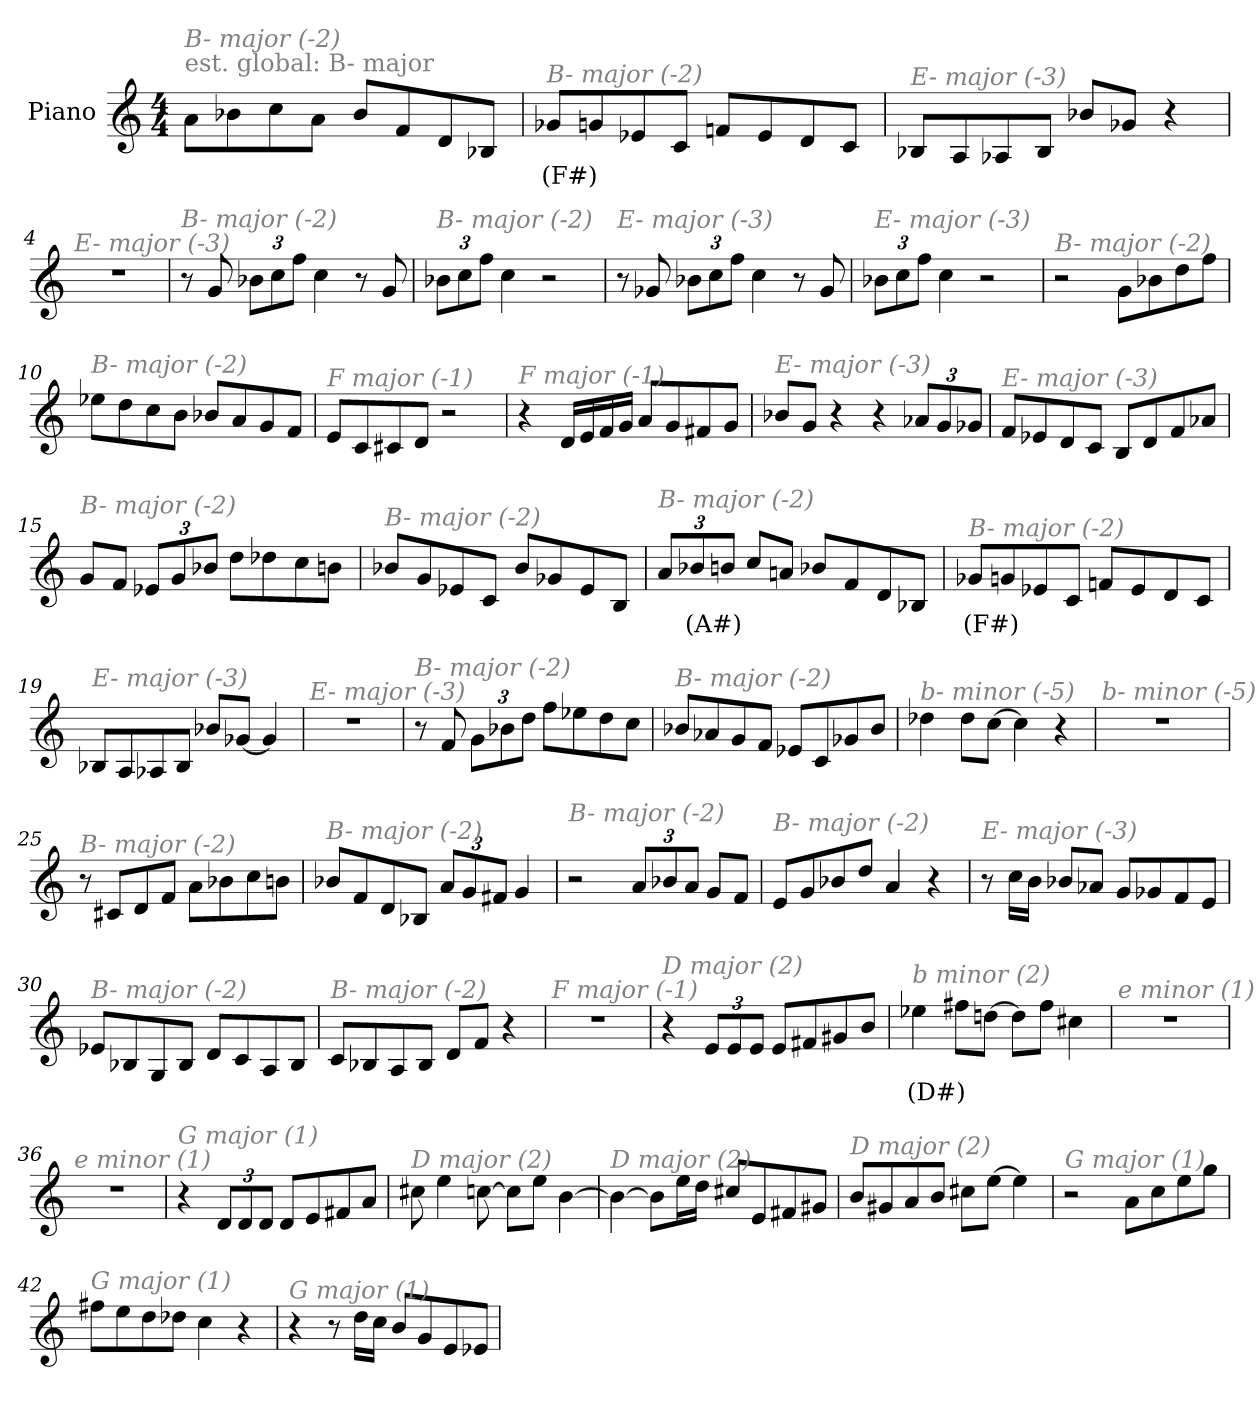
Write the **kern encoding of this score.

**kern	**text
*part1	*part1
*staff1	*staff1
*I"Piano	*
*I'Pno	*
*clefG2	*
*k[]	*
*M4/4	*
*MM308	*
=1	=1
!LO:TX:a:color=#808080:t=est. global&colon; B- major	!
!LO:TX:i:color=#808080:t=B- major (-2)	!
8a\L	.
8b-X\	.
8cc\	.
8a\J	.
8b-/L	.
8f/	.
8d/	.
8B-X/J	.
=2	=2
!LO:TX:i:color=#808080:t=B- major (-2)	!
8g-Xi/L	(F#)
8g/	.
8e-X/	.
8c/J	.
8fn/L	.
8e-/	.
8d/	.
8c/J	.
=3	=3
!LO:TX:i:color=#808080:t=E- major (-3)	!
8B-X/L	.
8A/	.
8A-X/	.
8B-/J	.
8b-X/L	.
8g-X/J	.
4r	.
=4	=4
!LO:TX:i:color=#808080:t=E- major (-3)	!
1r	.
!!LO:LB:g=z
=5	=5
!LO:TX:i:color=#808080:t=B- major (-2)	!
8r	.
8g/	.
*Xbrackettup	*
12b-X\L	.
12cc\	.
12ff\J	.
4cc\	.
8r	.
8g/	.
=6	=6
!LO:TX:i:color=#808080:t=B- major (-2)	!
12b-X\L	.
12cc\	.
12ff\J	.
4cc\	.
2r	.
=7	=7
!LO:TX:i:color=#808080:t=E- major (-3)	!
8r	.
8g-X/	.
12b-X\L	.
12cc\	.
12ff\J	.
4cc\	.
8r	.
8g-/	.
=8	=8
!LO:TX:i:color=#808080:t=E- major (-3)	!
12b-X\L	.
12cc\	.
12ff\J	.
4cc\	.
2r	.
=9	=9
!LO:TX:i:color=#808080:t=B- major (-2)	!
2r	.
8g\L	.
8b-X\	.
8dd\	.
8ff\J	.
!!LO:LB:g=z
=10	=10
!LO:TX:i:color=#808080:t=B- major (-2)	!
8ee-X\L	.
8dd\	.
8cc\	.
8b\J	.
8b-X/L	.
8a/	.
8g/	.
8f/J	.
=11	=11
!LO:TX:i:color=#808080:t=F major (-1)	!
8e/L	.
8c/	.
8c#X/	.
8d/J	.
2r	.
=12	=12
!LO:TX:i:color=#808080:t=F major (-1)	!
4r	.
16d/LL	.
16e/	.
16f/	.
16g/JJ	.
8a/L	.
8g/	.
8f#X/	.
8g/J	.
=13	=13
!LO:TX:i:color=#808080:t=E- major (-3)	!
8b-X/L	.
8g/J	.
4r	.
4r	.
12a-X/L	.
12g/	.
12g-X/J	.
!!LO:LB:g=z
=14	=14
!LO:TX:i:color=#808080:t=E- major (-3)	!
8f/L	.
8e-X/	.
8d/	.
8c/J	.
8B/L	.
8d/	.
8f/	.
8a-X/J	.
=15	=15
!LO:TX:i:color=#808080:t=B- major (-2)	!
8g/L	.
8f/J	.
12e-X/L	.
12g/	.
12b-X/J	.
8dd\L	.
8dd-X\	.
8cc\	.
8bn\J	.
=16	=16
!LO:TX:i:color=#808080:t=B- major (-2)	!
8b-X/L	.
8g/	.
8e-X/	.
8c/J	.
8b-/L	.
8g-X/	.
8e-/	.
8B/J	.
=17	=17
!LO:TX:i:color=#808080:t=B- major (-2)	!
12a/L	.
12b-Xi/	(A#)
12b/J	.
8cc/L	.
8an/J	.
8b-X/L	.
8f/	.
8d/	.
8B-X/J	.
!!LO:LB:g=z
=18	=18
!LO:TX:i:color=#808080:t=B- major (-2)	!
8g-Xi/L	(F#)
8g/	.
8e-X/	.
8c/J	.
8fn/L	.
8e-/	.
8d/	.
8c/J	.
=19	=19
!LO:TX:i:color=#808080:t=E- major (-3)	!
8B-X/L	.
8A/	.
8A-X/	.
8B-/J	.
8b-X/L	.
[8g-X/J	.
4g-/]	.
=20	=20
!LO:TX:i:color=#808080:t=E- major (-3)	!
1r	.
=21	=21
!LO:TX:i:color=#808080:t=B- major (-2)	!
8r	.
8f/	.
12g\L	.
12b-X\	.
12dd\J	.
8ff\L	.
8ee-X\	.
8dd\	.
8cc\J	.
!!LO:LB:g=z
=22	=22
!LO:TX:i:color=#808080:t=B- major (-2)	!
8b-X/L	.
8a-X/	.
8g/	.
8f/J	.
8e-X/L	.
8c/	.
8g-X/	.
8b-/J	.
=23	=23
!LO:TX:i:color=#808080:t=b- minor (-5)	!
4dd-X\	.
8dd-\L	.
[8cc\J	.
4cc\]	.
4r	.
=24	=24
!LO:TX:i:color=#808080:t=b- minor (-5)	!
1r	.
=25	=25
!LO:TX:i:color=#808080:t=B- major (-2)	!
8r	.
8c#X/L	.
8d/	.
8f/J	.
8a\L	.
8b-X\	.
8cc\	.
8bn\J	.
=26	=26
!LO:TX:i:color=#808080:t=B- major (-2)	!
8b-X/L	.
8f/	.
8d/	.
8B-X/J	.
12a/L	.
12g/	.
12f#X/J	.
4g/	.
!!LO:LB:g=z
=27	=27
!LO:TX:i:color=#808080:t=B- major (-2)	!
2r	.
12a/L	.
12b-X/	.
12a/J	.
8g/L	.
8f/J	.
=28	=28
!LO:TX:i:color=#808080:t=B- major (-2)	!
8e/L	.
8g/	.
8b-X/	.
8dd/J	.
4a/	.
4r	.
=29	=29
!LO:TX:i:color=#808080:t=E- major (-3)	!
8r	.
16cc\LL	.
16b\JJ	.
8b-X/L	.
8a-X/J	.
8g/L	.
8g-X/	.
8f/	.
8e/J	.
=30	=30
!LO:TX:i:color=#808080:t=B- major (-2)	!
8e-X/L	.
8B-X/	.
8G/	.
8B-/J	.
8d/L	.
8c/	.
8A/	.
8B-/J	.
!!LO:LB:g=z
=31	=31
!LO:TX:i:color=#808080:t=B- major (-2)	!
8c/L	.
8B-X/	.
8A/	.
8B-/J	.
8d/L	.
8f/J	.
4r	.
=32	=32
!LO:TX:i:color=#808080:t=F major (-1)	!
1r	.
=33	=33
!LO:TX:i:color=#808080:t=D major (2)	!
4r	.
12e/L	.
12e/	.
12e/J	.
8e/L	.
8f#X/	.
8g#X/	.
8b/J	.
=34	=34
!LO:TX:i:color=#808080:t=b minor (2)	!
4ee-Xi\	(D#)
8ff#X\L	.
[8ddn\J	.
8dd\L]	.
8ff#\J	.
4cc#X\	.
=35	=35
!LO:TX:i:color=#808080:t=e minor (1)	!
1r	.
=36	=36
!LO:TX:i:color=#808080:t=e minor (1)	!
1r	.
!!LO:LB:g=z
=37	=37
!LO:TX:i:color=#808080:t=G major (1)	!
4r	.
12d/L	.
12d/	.
12d/J	.
8d/L	.
8e/	.
8f#X/	.
8a/J	.
=38	=38
!LO:TX:i:color=#808080:t=D major (2)	!
8cc#X\	.
4ee\	.
[8ccn\	.
8cc\L]	.
8ee\J	.
[4b\	.
=39	=39
!LO:TX:i:color=#808080:t=D major (2)	!
4b\_	.
8b\L]	.
16ee\L	.
16dd\JJ	.
8cc#X/L	.
8e/	.
8f#X/	.
8g#X/J	.
=40	=40
!LO:TX:i:color=#808080:t=D major (2)	!
8b/L	.
8g#X/	.
8a/	.
8b/J	.
8cc#X\L	.
[8ee\J	.
4ee\]	.
!!LO:LB:g=z
=41	=41
!LO:TX:i:color=#808080:t=G major (1)	!
2r	.
8a\L	.
8cc\	.
8ee\	.
8gg\J	.
=42	=42
!LO:TX:i:color=#808080:t=G major (1)	!
8ff#X\L	.
8ee\	.
8dd\	.
8dd-X\J	.
4cc\	.
4r	.
=43	=43
!LO:TX:i:color=#808080:t=G major (1)	!
4r	.
8r	.
16dd\LL	.
16cc\JJ	.
8b/L	.
8g/	.
8e/	.
8e-X/J	.
=	=
*-	*-
